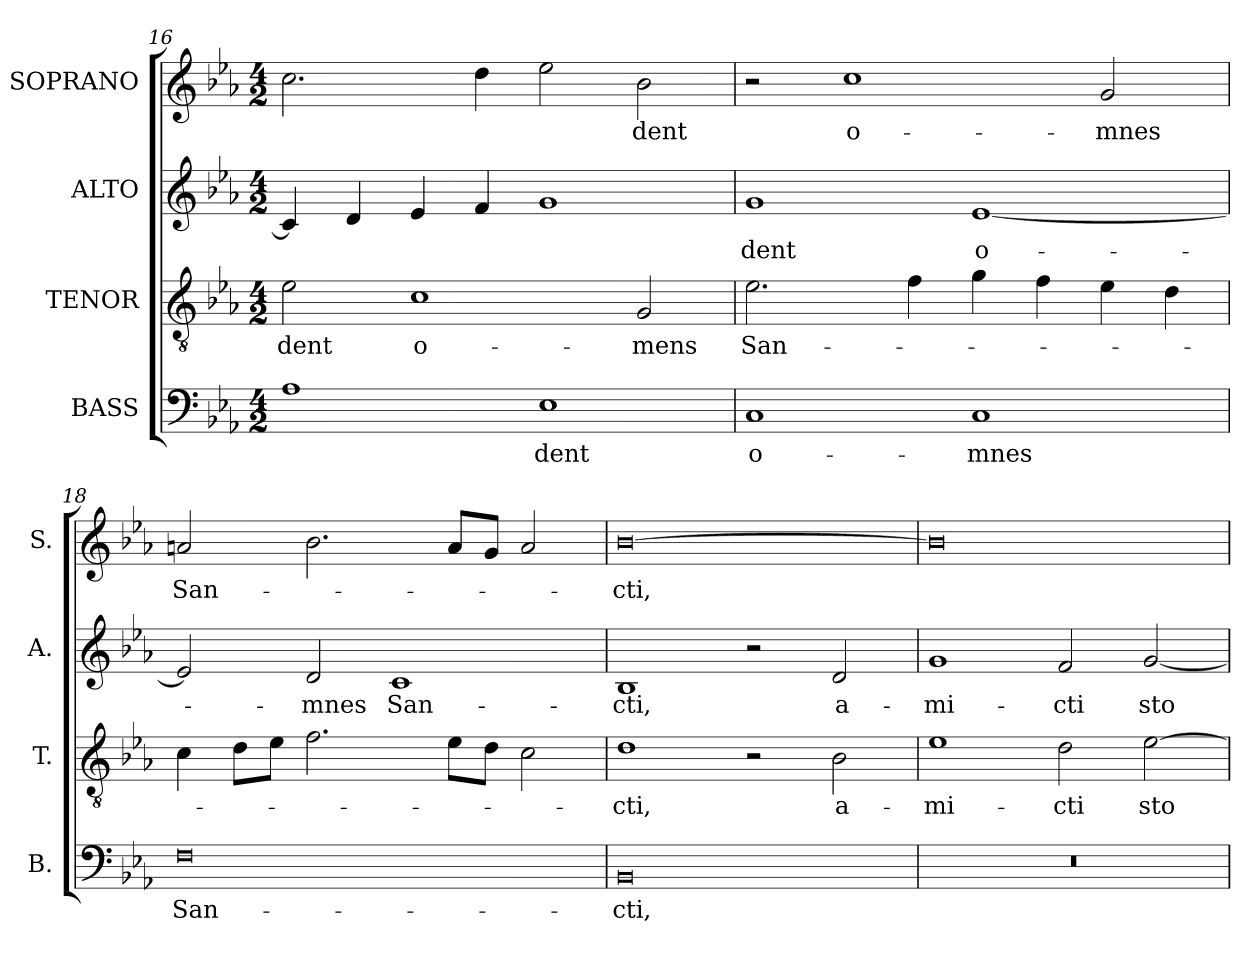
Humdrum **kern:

**kern	**text	**kern	**text	**kern	**text	**kern	**text
*part4	*part4	*part3	*part3	*part2	*part2	*part1	*part1
*staff4	*staff4	*staff3	*staff3	*staff2	*staff2	*staff1	*staff1
*I"BASS	*	*I"TENOR	*	*I"ALTO	*	*I"SOPRANO	*
*I'B.	*	*I'T.	*	*I'A.	*	*I'S.	*
*clefF4	*	*clefGv2	*	*clefG2	*	*clefG2	*
*	*	*ITrd7c12	*	*	*	*	*
*k[b-e-a-]	*	*k[b-e-a-]	*	*k[b-e-a-]	*	*k[b-e-a-]	*
*E-:	*	*E-:	*	*E-:	*	*E-:	*
*M4/2	*	*M4/2	*	*M4/2	*	*M4/2	*
=16	=16	=16	=16	=16	=16	=16	=16
!	!	!	!LO:LY:b:color=#000000	!	!	!	!
1A-i	.	2E-i\	-dent	4ci/]	.	2.cci\	.
.	.	.	.	4di/	.	.	.
!	!	!	!LO:LY:b:color=#000000	!	!	!	!
.	.	1Ci	o-	4e-i/	.	.	.
.	.	.	.	4fi/	.	4ddi\	.
!	!LO:LY:b:color=#000000	!	!	!	!	!	!
1E-i	-dent	.	.	1gi	.	2ee-i\	.
!	!	!	!LO:LY:b:color=#000000	!	!	!	!
!	!	!	!	!	!	!	!LO:LY:b:color=#000000
.	.	2GGi/	-mens	.	.	2b-i\	-dent
=17	=17	=17	=17	=17	=17	=17	=17
!	!LO:LY:b:color=#000000	!	!	!	!	!	!
!	!	!	!LO:LY:b:color=#000000	!	!	!	!
!	!	!	!	!	!LO:LY:b:color=#000000	!	!
1Ci	o-	2.E-i\	San-	1gi	-dent	2r	.
!	!	!	!	!	!	!	!LO:LY:b:color=#000000
.	.	.	.	.	.	1cci	o-
.	.	4Fi\	.	.	.	.	.
!	!LO:LY:b:color=#000000	!	!	!	!	!	!
!	!	!	!	!	!LO:LY:b:color=#000000	!	!
1Ci	-mnes	4Gi\	.	[1e-i	o-	.	.
.	.	4Fi\	.	.	.	.	.
!	!	!	!	!	!	!	!LO:LY:b:color=#000000
.	.	4E-i\	.	.	.	2gi/	-mnes
.	.	4Di\	.	.	.	.	.
!!LO:LB:g=z
=18	=18	=18	=18	=18	=18	=18	=18
!	!LO:LY:b:color=#000000	!	!	!	!	!	!
!	!	!	!	!	!	!	!LO:LY:b:color=#000000
0Fi	San-	4Ci\	.	2e-i/]	.	2ani/	San-
.	.	8Di\L	.	.	.	.	.
.	.	8E-i\J	.	.	.	.	.
!	!	!	!	!	!LO:LY:b:color=#000000	!	!
.	.	2.Fi\	.	2di/	-mnes	2.b-i\	.
!	!	!	!	!	!LO:LY:b:color=#000000	!	!
.	.	.	.	1ci	San-	.	.
.	.	8E-i\L	.	.	.	8ai/L	.
.	.	8Di\J	.	.	.	8gi/J	.
.	.	2Ci\	.	.	.	2ai/	.
=19	=19	=19	=19	=19	=19	=19	=19
!	!LO:LY:b:color=#000000	!	!	!	!	!	!
!	!	!	!LO:LY:b:color=#000000	!	!	!	!
!	!	!	!	!	!LO:LY:b:color=#000000	!	!
!	!	!	!	!	!	!	!LO:LY:b:color=#000000
0BB-i	-cti,	1Di	-cti,	1B-i	-cti,	[0b-i	-cti,
.	.	2r	.	2r	.	.	.
!	!	!	!LO:LY:b:color=#000000	!	!	!	!
!	!	!	!	!	!LO:LY:b:color=#000000	!	!
.	.	2BB-i\	a-	2di/	a-	.	.
=20	=20	=20	=20	=20	=20	=20	=20
!LO:N:vis=1	!	!	!	!	!	!	!
!	!	!	!LO:LY:b:color=#000000	!	!	!	!
!	!	!	!	!	!LO:LY:b:color=#000000	!	!
0r	.	1E-i	-mi-	1gi	-mi-	0b-i]	.
!	!	!	!LO:LY:b:color=#000000	!	!	!	!
!	!	!	!	!	!LO:LY:b:color=#000000	!	!
.	.	2Di\	-cti	2fi/	-cti	.	.
!	!	!	!LO:LY:b:color=#000000	!	!	!	!
!	!	!	!	!	!LO:LY:b:color=#000000	!	!
.	.	[2E-i\	sto-	[2gi/	sto-	.	.
=	=	=	=	=	=	=	=
*-	*-	*-	*-	*-	*-	*-	*-
